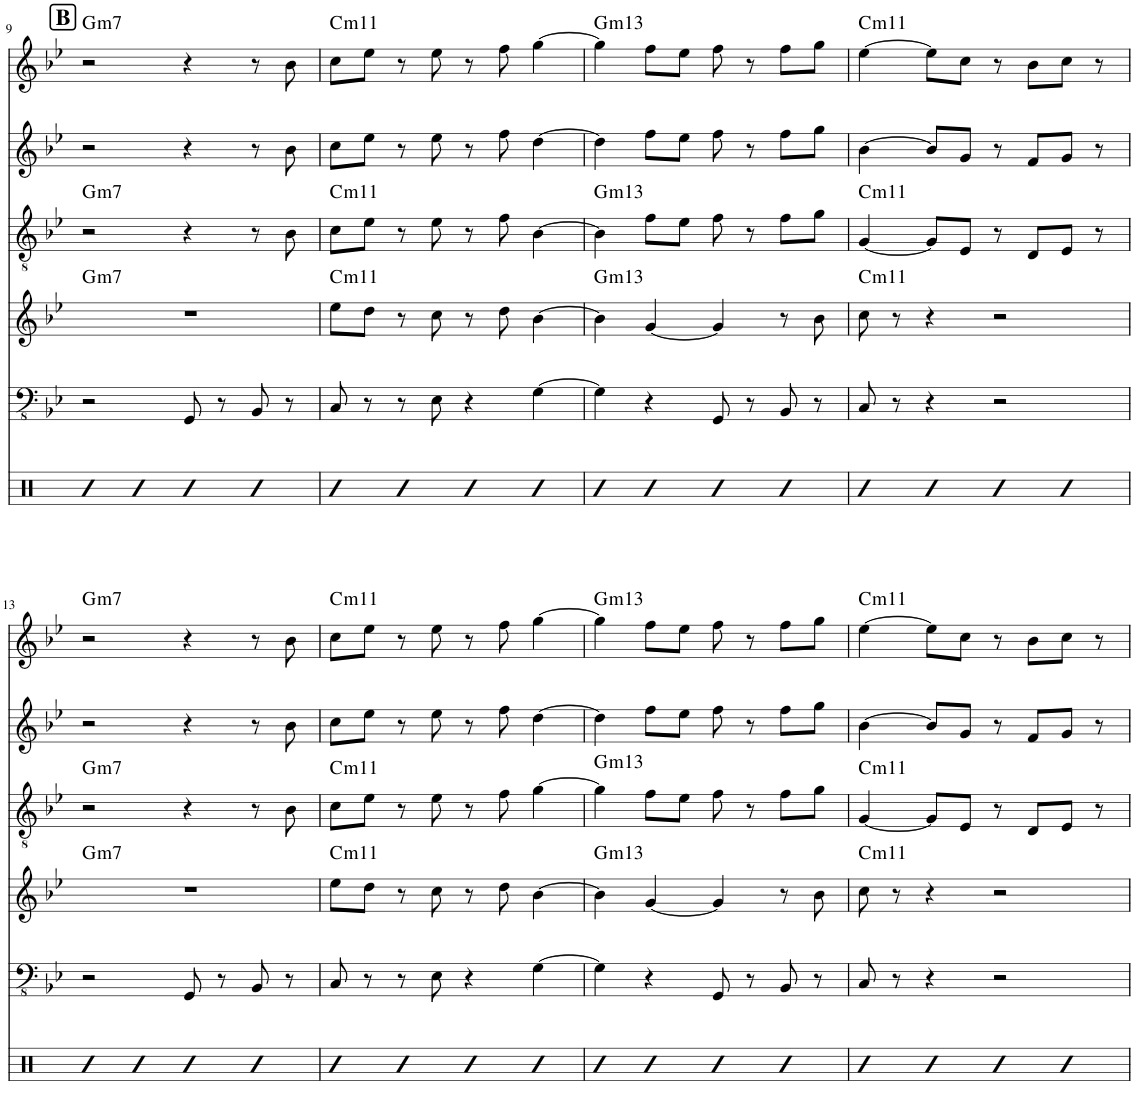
**kern	**kern	**kern	**harte	**kern	**harte	**kern	**kern	**harte
*part6	*part5	*part4	*part4	*part3	*part3	*part2	*part1	*part1
*staff6	*staff5	*staff4	*	*staff3	*	*staff2	*staff1	*
*I"Drumset	*I"Electric Bass	*I"Piano	*	*I"Tenor Saxophone	*	*I"Alto Saxophone	*I"Bb Trumpet	*
*	*I'Elec b	*I'Pno	*	*I'T Sax	*	*I'A Sax	*I'Tpt	*
!!LO:PB:g=z
*clefX	*clefFv4	*clefG2	*	*clefGv2	*	*clefG2	*clefG2	*
*	*	*	*	*ITrd8c14	*	*ITrd5c9	*ITrd1c2	*
*k[]	*k[b-e-]	*k[b-e-]	*	*k[b-e-]	*	*k[b-e-]	*k[b-e-]	*
*M4/4	*M4/4	*M4/4	*	*M4/4	*	*M4/4	*M4/4	*
!!LO:REH:place=s1:a:B:cj:fs=14:t=B
=9	=9	=9	=9	=9	=9	=9	=9	=9
!	!	!	!LO:H:kt=m7	!	!LO:H:kt=m7	!	!	!LO:H:kt=m7
4R	2r	1r	G:min7	2r	G:min7	2r	2r	G:min7
4R	.	.	.	.	.	.	.	.
4R	8GGG/	.	.	4r	.	4r	4r	.
.	8r	.	.	.	.	.	.	.
4R	8BBB-/	.	.	8r	.	8r	8r	.
.	8r	.	.	8B-\	.	8b-\	8b-\	.
=10	=10	=10	=10	=10	=10	=10	=10	=10
!	!	!	!LO:H:kt=m11	!	!LO:H:kt=m11	!	!	!LO:H:kt=m11
4R	8CC/	8ee-\L	C:min9(11)	8c\L	C:min9(11)	8cc\L	8cc\L	C:min9(11)
.	8r	8dd\J	.	8e-\J	.	8ee-\J	8ee-\J	.
4R	8r	8r	.	8r	.	8r	8r	.
.	8EE-\	8cc\	.	8e-\	.	8ee-\	8ee-\	.
4R	4r	8r	.	8r	.	8r	8r	.
.	.	8dd\	.	8f\	.	8ff\	8ff\	.
4R	[4GG\	[4b-\	.	[4B-\	.	[4dd\	[4gg\	.
=11	=11	=11	=11	=11	=11	=11	=11	=11
!	!	!	!LO:H:kt=m13	!	!LO:H:kt=m13	!	!	!LO:H:kt=m13
4R	4GG\]	4b-\]	G:min9(11,13)	4B-\]	G:min9(11,13)	4dd\]	4gg\]	G:min9(11,13)
4R	4r	[4g/	.	8f\L	.	8ff\L	8ff\L	.
.	.	.	.	8e-\J	.	8ee-\J	8ee-\J	.
4R	8GGG/	4g/]	.	8f\	.	8ff\	8ff\	.
.	8r	.	.	8r	.	8r	8r	.
4R	8BBB-/	8r	.	8f\L	.	8ff\L	8ff\L	.
.	8r	8b-\	.	8g\J	.	8gg\J	8gg\J	.
=12	=12	=12	=12	=12	=12	=12	=12	=12
!	!	!	!LO:H:kt=m11	!	!LO:H:kt=m11	!	!	!LO:H:kt=m11
4R	8CC/	8cc\	C:min9(11)	[4G/	C:min9(11)	[4b-\	[4ee-\	C:min9(11)
.	8r	8r	.	.	.	.	.	.
4R	4r	4r	.	8G/L]	.	8b-/L]	8ee-\L]	.
.	.	.	.	8E-/J	.	8g/J	8cc\J	.
4R	2r	2r	.	8r	.	8r	8r	.
.	.	.	.	8D/L	.	8f/L	8b-\L	.
4R	.	.	.	8E-/J	.	8g/J	8cc\J	.
.	.	.	.	8r	.	8r	8r	.
!!LO:LB:g=z
=13	=13	=13	=13	=13	=13	=13	=13	=13
!	!	!	!LO:H:kt=m7	!	!LO:H:kt=m7	!	!	!LO:H:kt=m7
4R	2r	1r	G:min7	2r	G:min7	2r	2r	G:min7
4R	.	.	.	.	.	.	.	.
4R	8GGG/	.	.	4r	.	4r	4r	.
.	8r	.	.	.	.	.	.	.
4R	8BBB-/	.	.	8r	.	8r	8r	.
.	8r	.	.	8B-\	.	8b-\	8b-\	.
=14	=14	=14	=14	=14	=14	=14	=14	=14
!	!	!	!LO:H:kt=m11	!	!LO:H:kt=m11	!	!	!LO:H:kt=m11
4R	8CC/	8ee-\L	C:min9(11)	8c\L	C:min9(11)	8cc\L	8cc\L	C:min9(11)
.	8r	8dd\J	.	8e-\J	.	8ee-\J	8ee-\J	.
4R	8r	8r	.	8r	.	8r	8r	.
.	8EE-\	8cc\	.	8e-\	.	8ee-\	8ee-\	.
4R	4r	8r	.	8r	.	8r	8r	.
.	.	8dd\	.	8f\	.	8ff\	8ff\	.
4R	[4GG\	[4b-\	.	[4g\	.	[4dd\	[4gg\	.
=15	=15	=15	=15	=15	=15	=15	=15	=15
!	!	!	!LO:H:kt=m13	!	!LO:H:kt=m13	!	!	!LO:H:kt=m13
4R	4GG\]	4b-\]	G:min9(11,13)	4g\]	G:min9(11,13)	4dd\]	4gg\]	G:min9(11,13)
4R	4r	[4g/	.	8f\L	.	8ff\L	8ff\L	.
.	.	.	.	8e-\J	.	8ee-\J	8ee-\J	.
4R	8GGG/	4g/]	.	8f\	.	8ff\	8ff\	.
.	8r	.	.	8r	.	8r	8r	.
4R	8BBB-/	8r	.	8f\L	.	8ff\L	8ff\L	.
.	8r	8b-\	.	8g\J	.	8gg\J	8gg\J	.
=16	=16	=16	=16	=16	=16	=16	=16	=16
!	!	!	!LO:H:kt=m11	!	!LO:H:kt=m11	!	!	!LO:H:kt=m11
4R	8CC/	8cc\	C:min9(11)	[4G/	C:min9(11)	[4b-\	[4ee-\	C:min9(11)
.	8r	8r	.	.	.	.	.	.
4R	4r	4r	.	8G/L]	.	8b-/L]	8ee-\L]	.
.	.	.	.	8E-/J	.	8g/J	8cc\J	.
4R	2r	2r	.	8r	.	8r	8r	.
.	.	.	.	8D/L	.	8f/L	8b-\L	.
4R	.	.	.	8E-/J	.	8g/J	8cc\J	.
.	.	.	.	8r	.	8r	8r	.
=	=	=	=	=	=	=	=	=
*-	*-	*-	*-	*-	*-	*-	*-	*-
